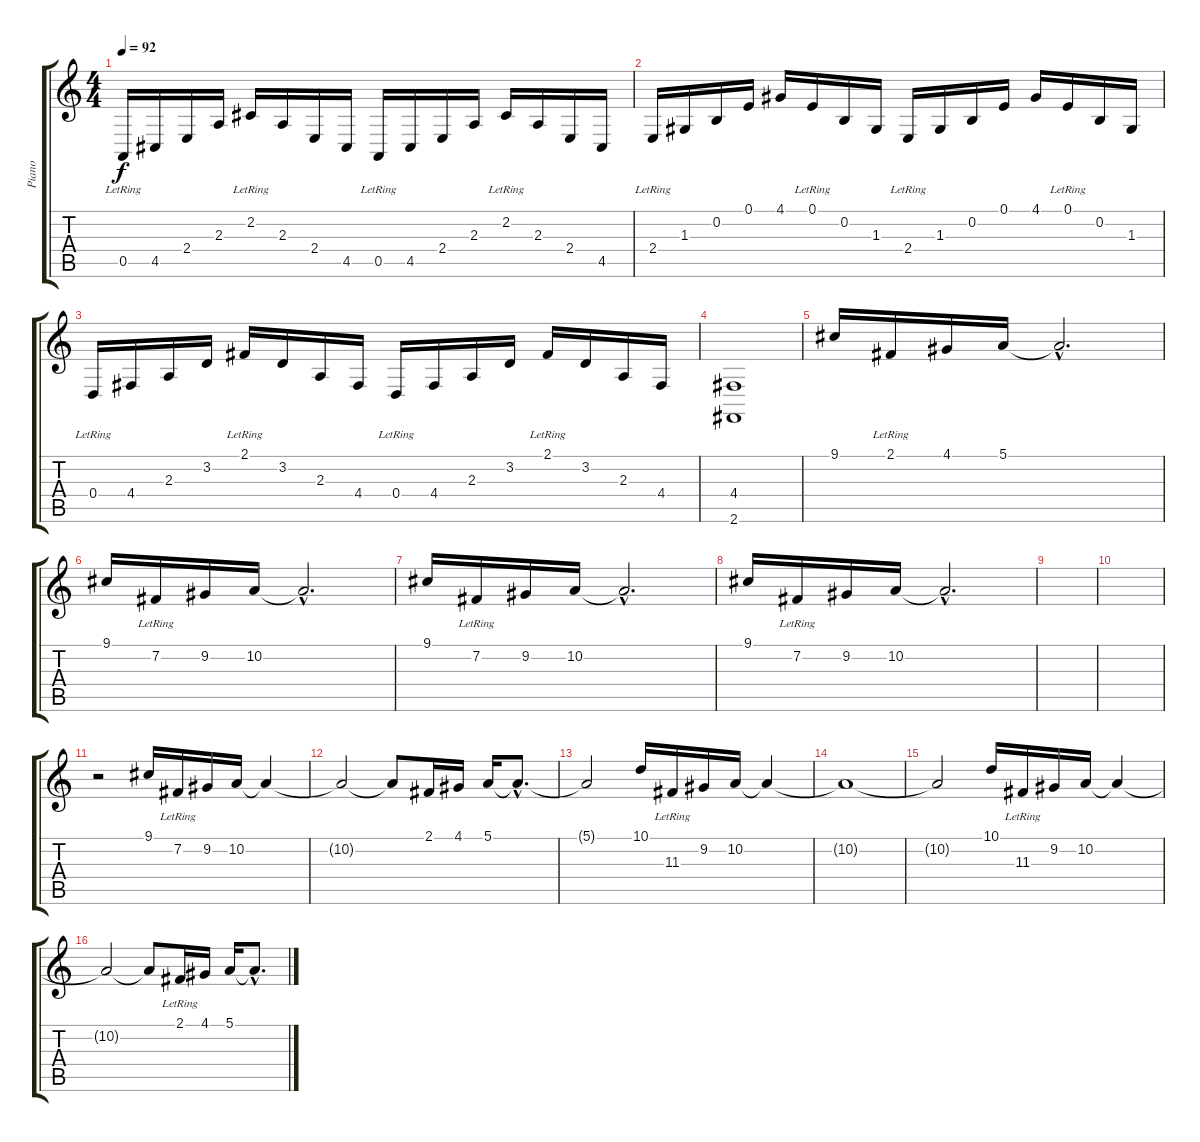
\track ("Piano" "Piano") {instrument brightacousticpiano}
\staff {score tabs}
\tuning (E4 B3 G3 D3 A2 E2) {hide}
\ts (4 4)
\tempo 92
\clef g2
\ks c
0.5{lr}.16{dy f} 4.5.16 2.4.16 2.3.16 2.2{lr}.16 2.3.16 2.4.16 4.5.16 0.5{lr}.16 4.5.16 2.4.16 2.3.16 2.2{lr}.16 2.3.16 2.4.16 4.5.16 |
2.4{lr}.16 1.3.16 0.2.16 0.1.16 4.1.16 0.1{lr}.16 0.2.16 1.3.16 2.4{lr}.16 1.3.16 0.2.16 0.1.16 4.1.16 0.1{lr}.16 0.2.16 1.3.16 |
0.4{lr}.16 4.4.16 2.3.16 3.2.16 2.1{lr}.16 3.2.16 2.3.16 4.4.16 0.4{lr}.16 4.4.16 2.3.16 3.2.16 2.1{lr}.16 3.2.16 2.3.16 4.4.16 |
(4.4 2.6).1 |
9.1.16 2.1{lr}.16 4.1.16 5.1.16 5.1{hac t}.2{d} |
9.1.16 7.2{lr}.16 9.2.16 10.2.16 10.2{hac t}.2{d} |
9.1.16 7.2{lr}.16 9.2.16 10.2.16 10.2{hac t}.2{d} |
9.1.16 7.2{lr}.16 9.2.16 10.2.16 10.2{hac t}.2{d} |
|
|
r.2 9.1.16 7.2{lr}.16 9.2.16 10.2.16 10.2{t}.4 |
10.2{t}.2 10.2{t}.8 2.1.16 4.1.16 5.1.16 5.1{hac t}.8{d} |
5.1{t}.2 10.1.16 11.3{lr}.16 9.2.16 10.2.16 10.2{t}.4 |
10.2{t}.1 |
10.2{t}.2 10.1.16 11.3{lr}.16 9.2.16 10.2.16 10.2{t}.4 |
10.2{t}.2 10.2{t}.8 2.1{lr}.16 4.1.16 5.1.16 5.1{hac t}.8{d}
